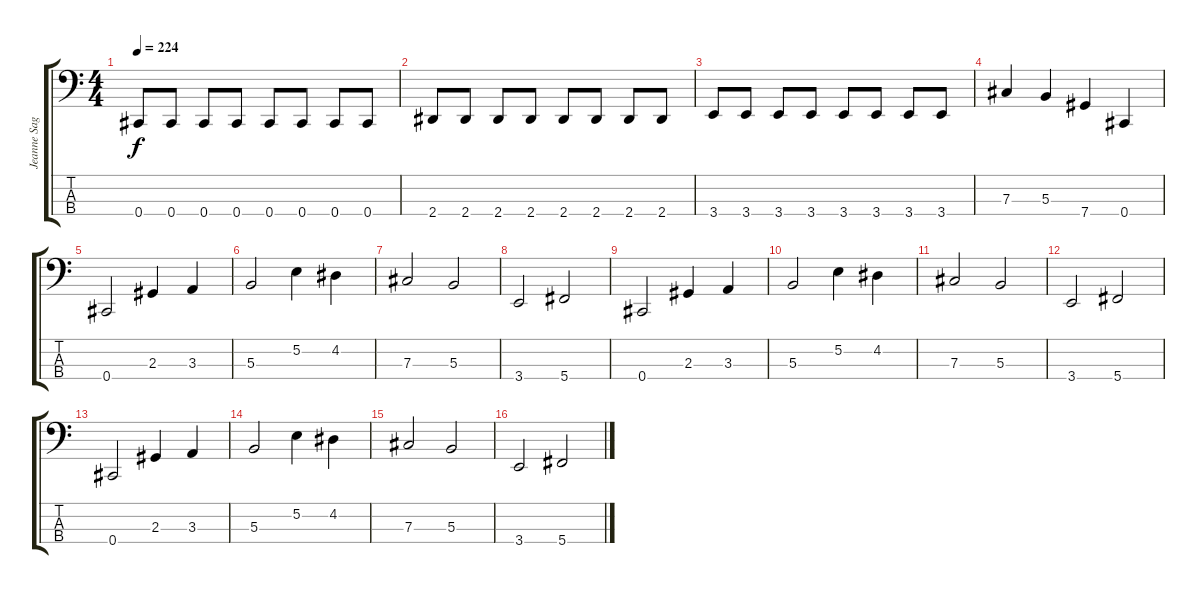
\track ("Jeanne Sagan" "Jeanne Sag") {instrument electricbasspick}
\staff {score tabs}
\tuning (E2 B1 Gb1 Db1) {hide}
\ts (4 4)
\tempo 224
\clef f4
\ks c
0.4.8{dy f} 0.4.8 0.4.8 0.4.8 0.4.8 0.4.8 0.4.8 0.4.8 |
2.4.8 2.4.8 2.4.8 2.4.8 2.4.8 2.4.8 2.4.8 2.4.8 |
3.4.8 3.4.8 3.4.8 3.4.8 3.4.8 3.4.8 3.4.8 3.4.8 |
7.3.4 5.3.4 7.4.4 0.4.4 |
0.4.2 2.3.4 3.3.4 |
5.3.2 5.2.4 4.2.4 |
7.3.2 5.3.2 |
3.4.2 5.4.2 |
0.4.2 2.3.4 3.3.4 |
5.3.2 5.2.4 4.2.4 |
7.3.2 5.3.2 |
3.4.2 5.4.2 |
0.4.2 2.3.4 3.3.4 |
5.3.2 5.2.4 4.2.4 |
7.3.2 5.3.2 |
3.4.2 5.4.2
